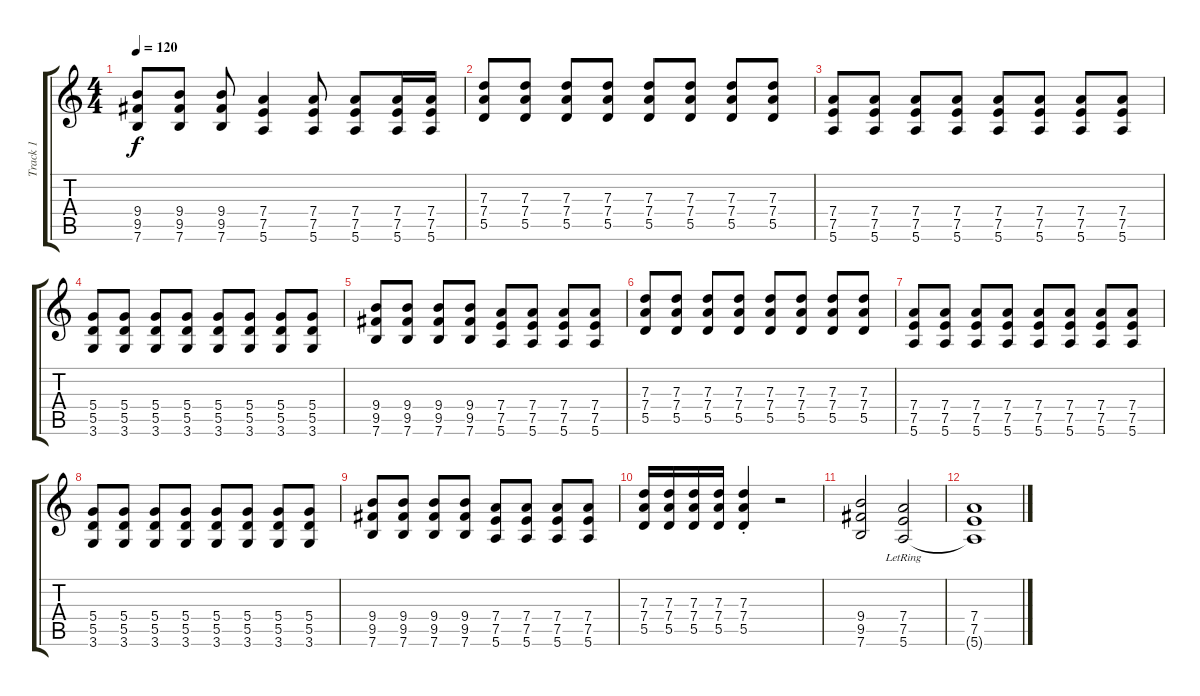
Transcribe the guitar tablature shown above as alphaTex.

\track ("Track 1" "Track 1") {instrument overdrivenguitar}
\staff {score tabs}
\tuning (E4 B3 G3 D3 A2 E2) {hide}
\ts (4 4)
\tempo 120
\clef g2
\ks c
(9.4 9.5 7.6).8{dy f} (9.4 9.5 7.6).8 (9.4 9.5 7.6).8 (7.4 7.5 5.6).4 (7.4 7.5 5.6).8 (7.4 7.5 5.6).8 (7.4 7.5 5.6).16 (7.4 7.5 5.6).16 |
(7.3 7.4 5.5).8 (7.3 7.4 5.5).8 (7.3 7.4 5.5).8 (7.3 7.4 5.5).8 (7.3 7.4 5.5).8 (7.3 7.4 5.5).8 (7.3 7.4 5.5).8 (7.3 7.4 5.5).8 |
(7.4 7.5 5.6).8 (7.4 7.5 5.6).8 (7.4 7.5 5.6).8 (7.4 7.5 5.6).8 (7.4 7.5 5.6).8 (7.4 7.5 5.6).8 (7.4 7.5 5.6).8 (7.4 7.5 5.6).8 |
(5.4 5.5 3.6).8 (5.4 5.5 3.6).8 (5.4 5.5 3.6).8 (5.4 5.5 3.6).8 (5.4 5.5 3.6).8 (5.4 5.5 3.6).8 (5.4 5.5 3.6).8 (5.4 5.5 3.6).8 |
(9.4 9.5 7.6).8 (9.4 9.5 7.6).8 (9.4 9.5 7.6).8 (9.4 9.5 7.6).8 (7.4 7.5 5.6).8 (7.4 7.5 5.6).8 (7.4 7.5 5.6).8 (7.4 7.5 5.6).8 |
(7.3 7.4 5.5).8 (7.3 7.4 5.5).8 (7.3 7.4 5.5).8 (7.3 7.4 5.5).8 (7.3 7.4 5.5).8 (7.3 7.4 5.5).8 (7.3 7.4 5.5).8 (7.3 7.4 5.5).8 |
(7.4 7.5 5.6).8 (7.4 7.5 5.6).8 (7.4 7.5 5.6).8 (7.4 7.5 5.6).8 (7.4 7.5 5.6).8 (7.4 7.5 5.6).8 (7.4 7.5 5.6).8 (7.4 7.5 5.6).8 |
(5.4 5.5 3.6).8 (5.4 5.5 3.6).8 (5.4 5.5 3.6).8 (5.4 5.5 3.6).8 (5.4 5.5 3.6).8 (5.4 5.5 3.6).8 (5.4 5.5 3.6).8 (5.4 5.5 3.6).8 |
(9.4 9.5 7.6).8 (9.4 9.5 7.6).8 (9.4 9.5 7.6).8 (9.4 9.5 7.6).8 (7.4 7.5 5.6).8 (7.4 7.5 5.6).8 (7.4 7.5 5.6).8 (7.4 7.5 5.6).8 |
(7.3 7.4 5.5).16 (7.3 7.4 5.5).16 (7.3 7.4 5.5).16 (7.3 7.4 5.5).16 (7.3{st} 7.4{st} 5.5{st}).4 r.2 |
(9.4 9.5 7.6).2 (7.4{lr} 7.5 5.6).2 |
(7.4 7.5 5.6{t}).1
